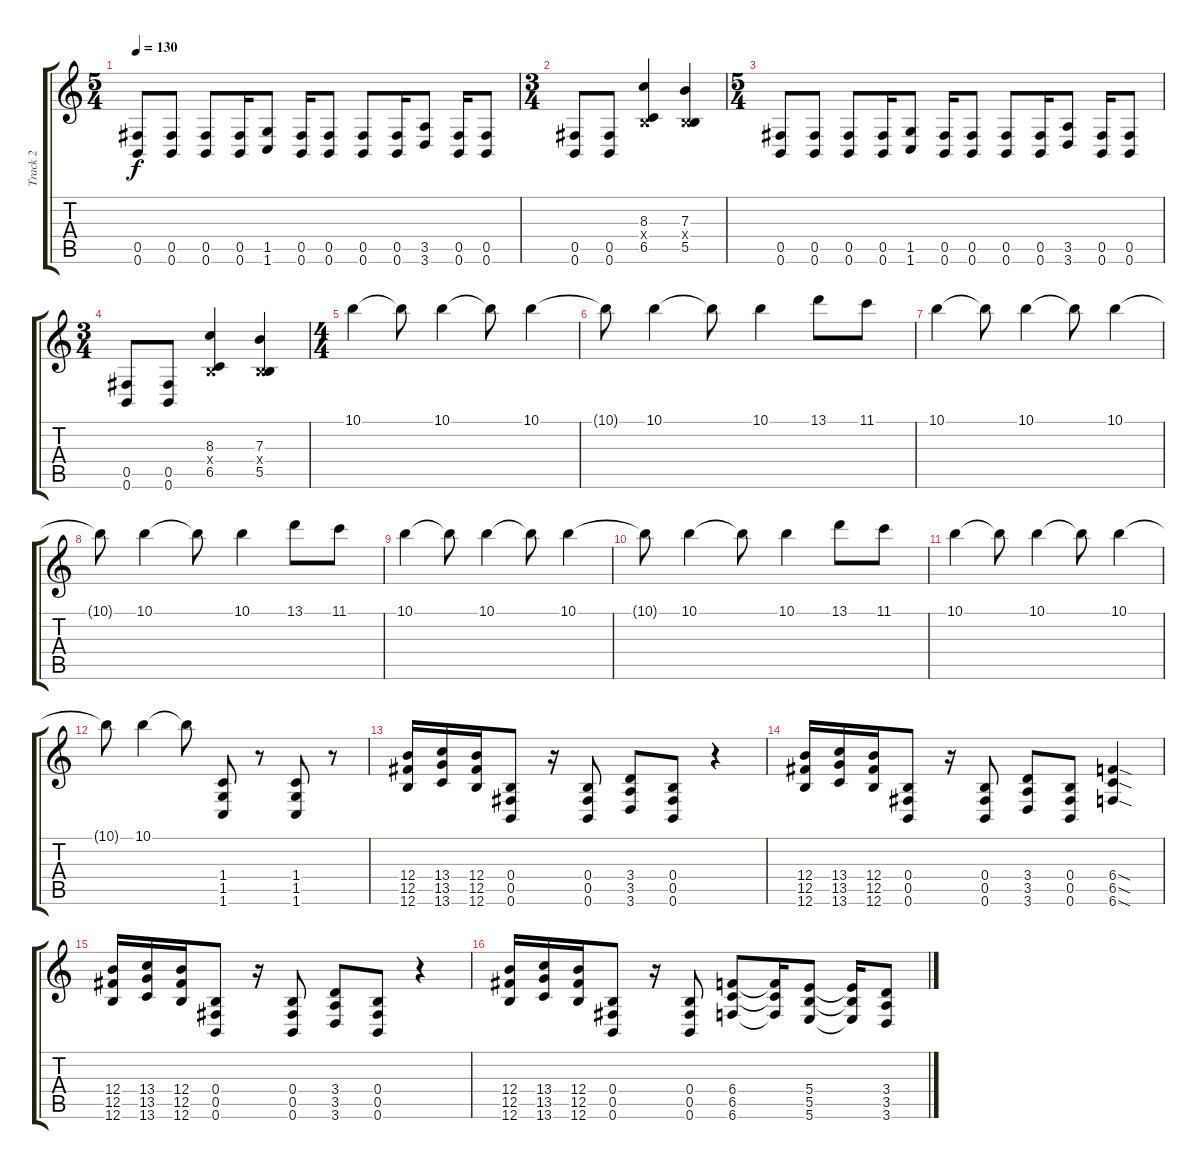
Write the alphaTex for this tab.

\track ("Track 2" "Track 2") {instrument distortionguitar}
\staff {score tabs}
\tuning (Db4 Ab3 E3 B2 Gb2 B1) {hide}
\ts (5 4)
\tempo 130
\clef g2
\ks c
(0.5 0.6).8{dy f} (0.5 0.6).8 (0.5 0.6).8 (0.5 0.6).16 (1.5 1.6).8 (0.5 0.6).16 (0.5 0.6).8 (0.5 0.6).8 (0.5 0.6).16 (3.5 3.6).8 (0.5 0.6).16 (0.5 0.6).8 |
\ts (3 4)
(0.5 0.6).8 (0.5 0.6).8 (8.3 0.4{x} 6.5).4 (7.3 0.4{x} 5.5).4 |
\ts (5 4)
(0.5 0.6).8 (0.5 0.6).8 (0.5 0.6).8 (0.5 0.6).16 (1.5 1.6).8 (0.5 0.6).16 (0.5 0.6).8 (0.5 0.6).8 (0.5 0.6).16 (3.5 3.6).8 (0.5 0.6).16 (0.5 0.6).8 |
\ts (3 4)
(0.5 0.6).8 (0.5 0.6).8 (8.3 0.4{x} 6.5).4 (7.3 0.4{x} 5.5).4 |
\ts (4 4)
10.1.4 10.1{t}.8 10.1.4 10.1{t}.8 10.1.4 |
10.1{t}.8 10.1.4 10.1{t}.8 10.1.4 13.1.8 11.1.8 |
10.1.4 10.1{t}.8 10.1.4 10.1{t}.8 10.1.4 |
10.1{t}.8 10.1.4 10.1{t}.8 10.1.4 13.1.8 11.1.8 |
10.1.4 10.1{t}.8 10.1.4 10.1{t}.8 10.1.4 |
10.1{t}.8 10.1.4 10.1{t}.8 10.1.4 13.1.8 11.1.8 |
10.1.4 10.1{t}.8 10.1.4 10.1{t}.8 10.1.4 |
10.1{t}.8 10.1.4 10.1{t}.8 (1.4 1.5 1.6).8 r.8 (1.4 1.5 1.6).8 r.8 |
(12.4 12.5 12.6).16 (13.4 13.5 13.6).16 (12.4 12.5 12.6).16 (0.4 0.5 0.6).8 r.16 (0.4 0.5 0.6).8 (3.4 3.5 3.6).8 (0.4 0.5 0.6).8 r.4 |
(12.4 12.5 12.6).16 (13.4 13.5 13.6).16 (12.4 12.5 12.6).16 (0.4 0.5 0.6).8 r.16 (0.4 0.5 0.6).8 (3.4 3.5 3.6).8 (0.4 0.5 0.6).8 (6.4{sod} 6.5{sod} 6.6{sod}).4 |
(12.4 12.5 12.6).16 (13.4 13.5 13.6).16 (12.4 12.5 12.6).16 (0.4 0.5 0.6).8 r.16 (0.4 0.5 0.6).8 (3.4 3.5 3.6).8 (0.4 0.5 0.6).8 r.4 |
(12.4 12.5 12.6).16 (13.4 13.5 13.6).16 (12.4 12.5 12.6).16 (0.4 0.5 0.6).8 r.16 (0.4 0.5 0.6).8 (6.4 6.5 6.6).8 (6.4{t} 6.5{t} 6.6{t}).16 (5.4 5.5 5.6).8 (5.4{t} 5.5{t} 5.6{t}).16 (3.4 3.5 3.6).8
